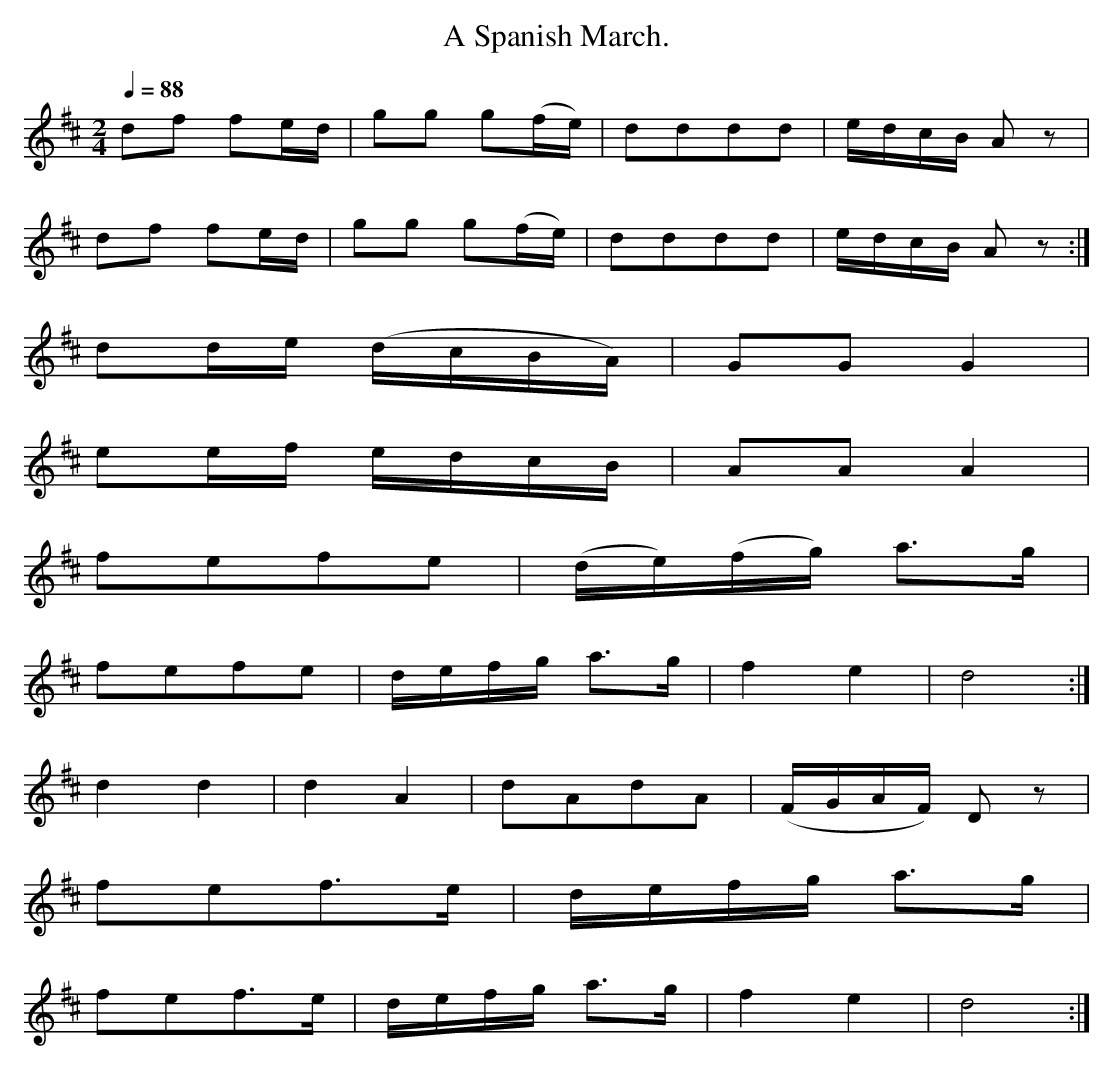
X:1
T:A Spanish March.
M:2/4
L:1/8
Q:1/4=88
K:D
df fe/d/ | gg g(f/e/) | dddd | e/d/c/B/ Az |
df fe/d/ | gg g(f/e/) | dddd | e/d/c/B/ Az :|
dd/e/ (d/c/B/A/) | GG G2 |
ee/f/ e/d/c/B/ | AA A2 |
fefe | (d/e/)(f/g/) a>g |
fefe | d/e/f/g/ a>g | f2e2 | d4 :|
d2d2 | d2A2 | dAdA | (F/G/A/F/) Dz |
fef>e | d/e/f/g/ a>g |
fef>e | d/e/f/g/ a>g | f2e2 | d4 :|
